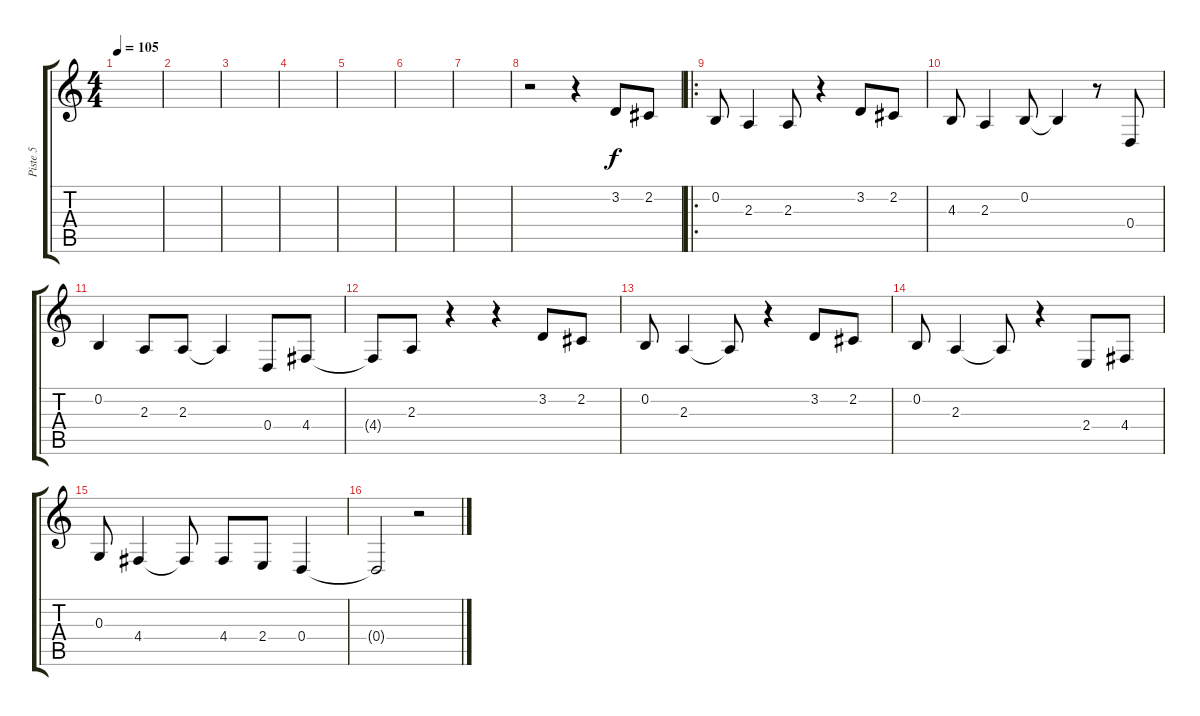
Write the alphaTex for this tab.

\track ("Piste 5" "Piste 5") {instrument synthvoice}
\staff {score tabs}
\tuning (E4 B3 G3 D3 A2 E2) {hide}
\ts (4 4)
\tempo 105
\clef g2
\ks c
|
|
|
|
|
|
|
r.2 r.4 3.2.8 2.2.8 |
\ro
0.2.8 2.3.4 2.3.8 r.4 3.2.8 2.2.8 |
4.3.8 2.3.4 0.2.8 0.2{t}.4 r.8 0.4.8 |
0.2.4 2.3.8 2.3.8 2.3{t}.4 0.4.8 4.4.8 |
4.4{t}.8 2.3.8 r.4 r.4 3.2.8 2.2.8 |
0.2.8 2.3.4 2.3{t}.8 r.4 3.2.8 2.2.8 |
0.2.8 2.3.4 2.3{t}.8 r.4 2.4.8 4.4.8 |
0.3.8 4.4.4 4.4{t}.8 4.4.8 2.4.8 0.4.4 |
0.4{t}.2 r.2
